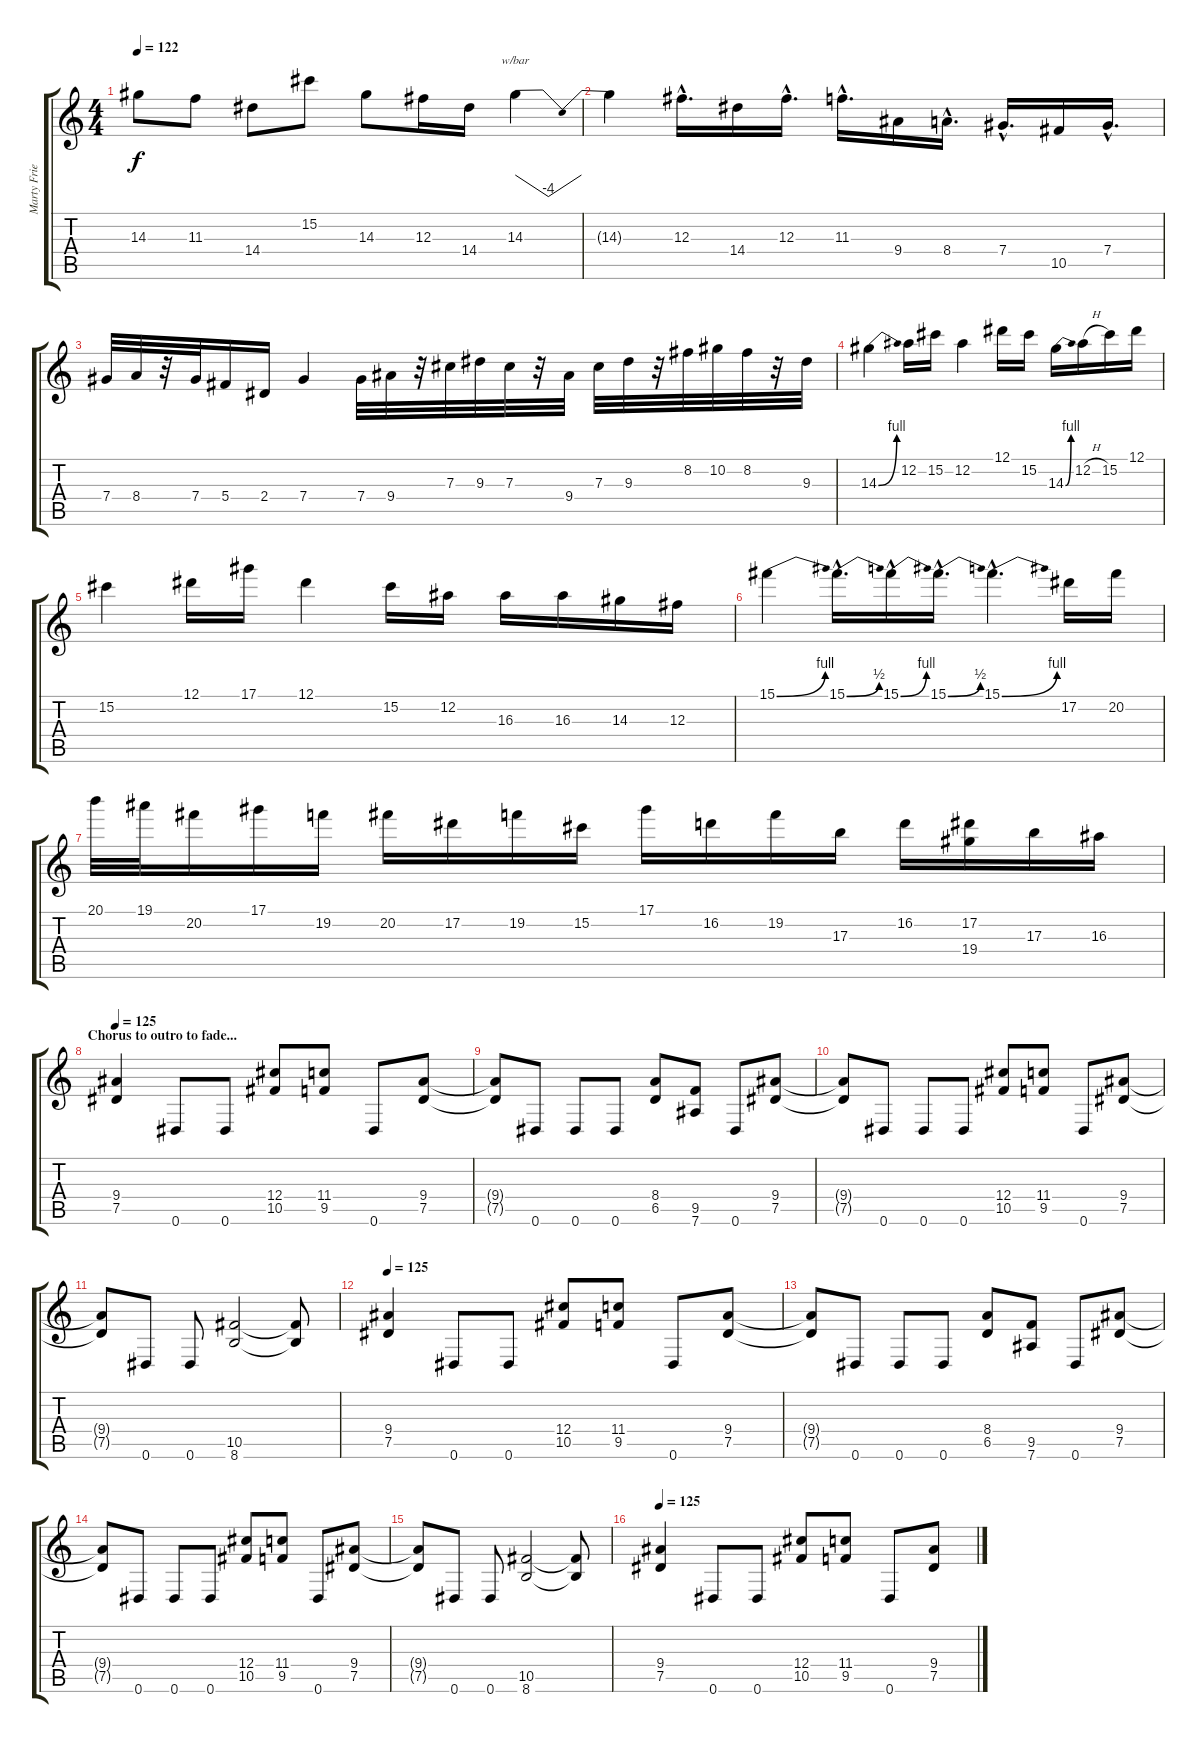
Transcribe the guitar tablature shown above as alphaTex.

\track ("Marty Friedman" "Marty Frie") {instrument distortionguitar}
\staff {score tabs}
\tuning (Eb4 Bb3 Gb3 Db3 Ab2 Eb2) {hide}
\ts (4 4)
\tempo 122
\clef g2
\ks c
14.3.8{dy f} 11.3.8 14.4.8 15.2.8 14.3.8 12.3.16 14.4.16 14.3.4{tbe (dip default 0 0 30 -16 60 0)} |
14.3{t}.4 12.3{hac}.16{d} 14.4.16 12.3{hac}.16{d} 11.3{hac}.16{d} 9.4.16 8.4{hac}.16{d} 7.4{hac}.16{d} 10.5.16 7.4{hac}.16{d} |
7.4.32 8.4.32 r.32 7.4.32 5.4.16 2.4.16 7.4.4 7.4.32 9.4.32 r.32 7.3.32 9.3.32 7.3.32 r.32 9.4.32 7.3.32 9.3.32 r.32 8.2.32 10.2.32 8.2.32 r.32 9.3.32 |
14.3{be (bend 0 0 60 4)}.4 12.2.16 15.2.16 12.2.4 12.1.16 15.2.16 14.3{be (bend 0 0 60 4)}.16 12.2{h}.16 15.2.16 12.1.16 |
15.2.4 12.1.16 17.1.16 12.1.4 15.2.16 12.2.16 16.3.16 16.3.16 14.3.16 12.3.16 |
15.1{be (bend 0 0 60 4)}.4 15.1{be (bend 0 0 60 2) hac}.16{d} 15.1{be (bend 0 0 60 4) hac}.16 15.1{be (bend 0 0 60 2) hac}.16{d} 15.1{be (bend 0 0 60 4) hac}.4{d} 17.2.16 20.2.16 |
20.1.32 19.1.32 20.2.16 17.1.16 19.2.16 20.2.16 17.2.16 19.2.16 15.2.16 17.1.16 16.2.16 19.2.16 17.3.16 16.2.16 (17.2 19.4).16 17.3.16 16.3.16 |
\section ("" "Chorus to outro to fade...")
\tempo 125
(9.4 7.5).4{volume 10} 0.6.8 0.6.8 (12.4 10.5).8 (11.4 9.5).8 0.6.8 (9.4 7.5).8 |
(9.4{t} 7.5{t}).8 0.6.8 0.6.8 0.6.8 (8.4 6.5).8 (9.5 7.6).8 0.6.8 (9.4 7.5).8 |
(9.4{t} 7.5{t}).8 0.6.8 0.6.8 0.6.8 (12.4 10.5).8 (11.4 9.5).8 0.6.8 (9.4 7.5).8 |
(9.4{t} 7.5{t}).8 0.6.8 0.6.8 (10.5 8.6).2 (10.5{t} 8.6{t}).8 |
\tempo 125
(9.4 7.5).4 0.6.8 0.6.8 (12.4 10.5).8 (11.4 9.5).8 0.6.8 (9.4 7.5).8 |
(9.4{t} 7.5{t}).8 0.6.8 0.6.8 0.6.8 (8.4 6.5).8 (9.5 7.6).8 0.6.8 (9.4 7.5).8 |
(9.4{t} 7.5{t}).8 0.6.8 0.6.8 0.6.8 (12.4 10.5).8 (11.4 9.5).8 0.6.8 (9.4 7.5).8 |
(9.4{t} 7.5{t}).8 0.6.8 0.6.8 (10.5 8.6).2 (10.5{t} 8.6{t}).8 |
\tempo 125
(9.4 7.5).4 0.6.8 0.6.8 (12.4 10.5).8 (11.4 9.5).8 0.6.8 (9.4 7.5).8
